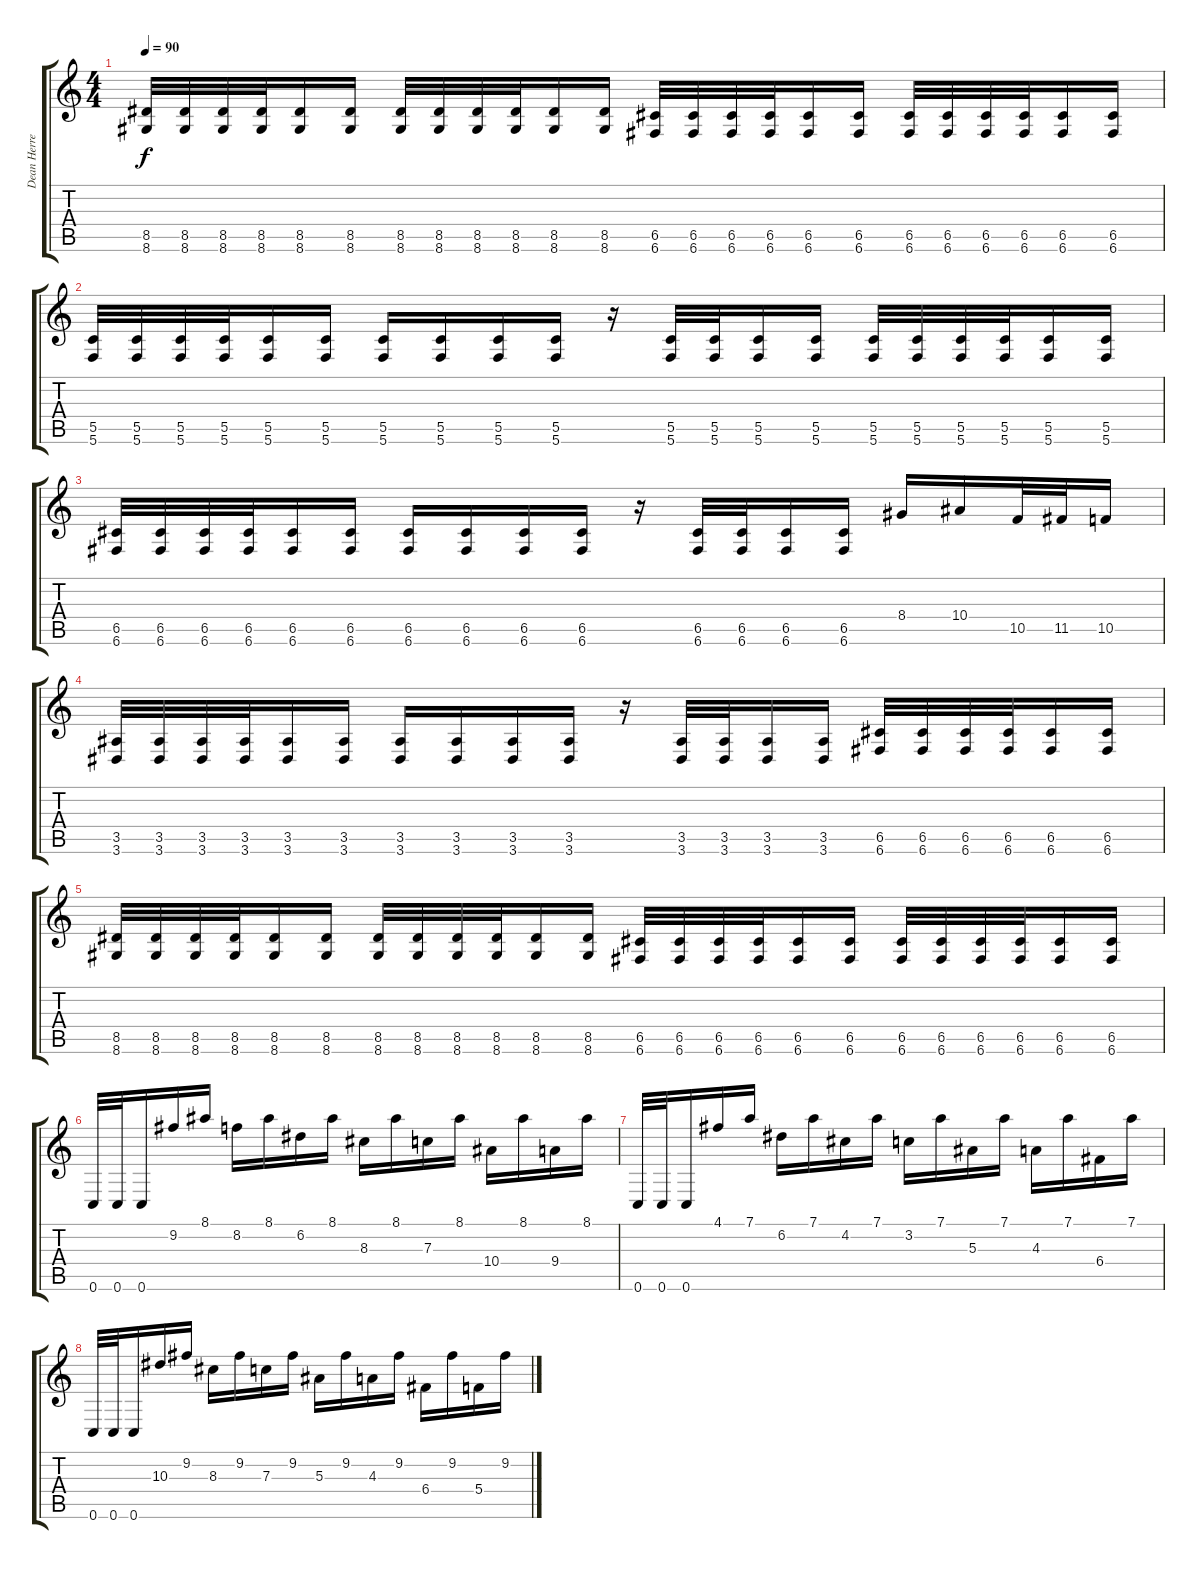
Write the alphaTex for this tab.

\track ("Dean Herrera" "Dean Herre") {instrument distortionguitar}
\staff {score tabs}
\tuning (D4 A3 F3 C3 G2 C2) {hide}
\ts (4 4)
\tempo 90
\clef g2
\ks c
(8.5 8.6).32{dy f} (8.5 8.6).32 (8.5 8.6).32 (8.5 8.6).32 (8.5 8.6).16 (8.5 8.6).16 (8.5 8.6).32 (8.5 8.6).32 (8.5 8.6).32 (8.5 8.6).32 (8.5 8.6).16 (8.5 8.6).16 (6.5 6.6).32 (6.5 6.6).32 (6.5 6.6).32 (6.5 6.6).32 (6.5 6.6).16 (6.5 6.6).16 (6.5 6.6).32 (6.5 6.6).32 (6.5 6.6).32 (6.5 6.6).32 (6.5 6.6).16 (6.5 6.6).16 |
(5.5 5.6).32 (5.5 5.6).32 (5.5 5.6).32 (5.5 5.6).32 (5.5 5.6).16 (5.5 5.6).16 (5.5 5.6).16 (5.5 5.6).16 (5.5 5.6).16 (5.5 5.6).16 r.16 (5.5 5.6).32 (5.5 5.6).32 (5.5 5.6).16 (5.5 5.6).16 (5.5 5.6).32 (5.5 5.6).32 (5.5 5.6).32 (5.5 5.6).32 (5.5 5.6).16 (5.5 5.6).16 |
(6.5 6.6).32 (6.5 6.6).32 (6.5 6.6).32 (6.5 6.6).32 (6.5 6.6).16 (6.5 6.6).16 (6.5 6.6).16 (6.5 6.6).16 (6.5 6.6).16 (6.5 6.6).16 r.16 (6.5 6.6).32 (6.5 6.6).32 (6.5 6.6).16 (6.5 6.6).16 8.4.16 10.4.16 10.5.32 11.5.32 10.5.16 |
(3.5 3.6).32 (3.5 3.6).32 (3.5 3.6).32 (3.5 3.6).32 (3.5 3.6).16 (3.5 3.6).16 (3.5 3.6).16 (3.5 3.6).16 (3.5 3.6).16 (3.5 3.6).16 r.16 (3.5 3.6).32 (3.5 3.6).32 (3.5 3.6).16 (3.5 3.6).16 (6.5 6.6).32 (6.5 6.6).32 (6.5 6.6).32 (6.5 6.6).32 (6.5 6.6).16 (6.5 6.6).16 |
(8.5 8.6).32 (8.5 8.6).32 (8.5 8.6).32 (8.5 8.6).32 (8.5 8.6).16 (8.5 8.6).16 (8.5 8.6).32 (8.5 8.6).32 (8.5 8.6).32 (8.5 8.6).32 (8.5 8.6).16 (8.5 8.6).16 (6.5 6.6).32 (6.5 6.6).32 (6.5 6.6).32 (6.5 6.6).32 (6.5 6.6).16 (6.5 6.6).16 (6.5 6.6).32 (6.5 6.6).32 (6.5 6.6).32 (6.5 6.6).32 (6.5 6.6).16 (6.5 6.6).16 |
0.6.32 0.6.32 0.6.16 9.2.16 8.1.16 8.2.16 8.1.16 6.2.16 8.1.16 8.3.16 8.1.16 7.3.16 8.1.16 10.4.16 8.1.16 9.4.16 8.1.16 |
0.6.32 0.6.32 0.6.16 4.1.16 7.1.16 6.2.16 7.1.16 4.2.16 7.1.16 3.2.16 7.1.16 5.3.16 7.1.16 4.3.16 7.1.16 6.4.16 7.1.16 |
0.6.32 0.6.32 0.6.16 10.3.16 9.2.16 8.3.16 9.2.16 7.3.16 9.2.16 5.3.16 9.2.16 4.3.16 9.2.16 6.4.16 9.2.16 5.4.16 9.2.16
